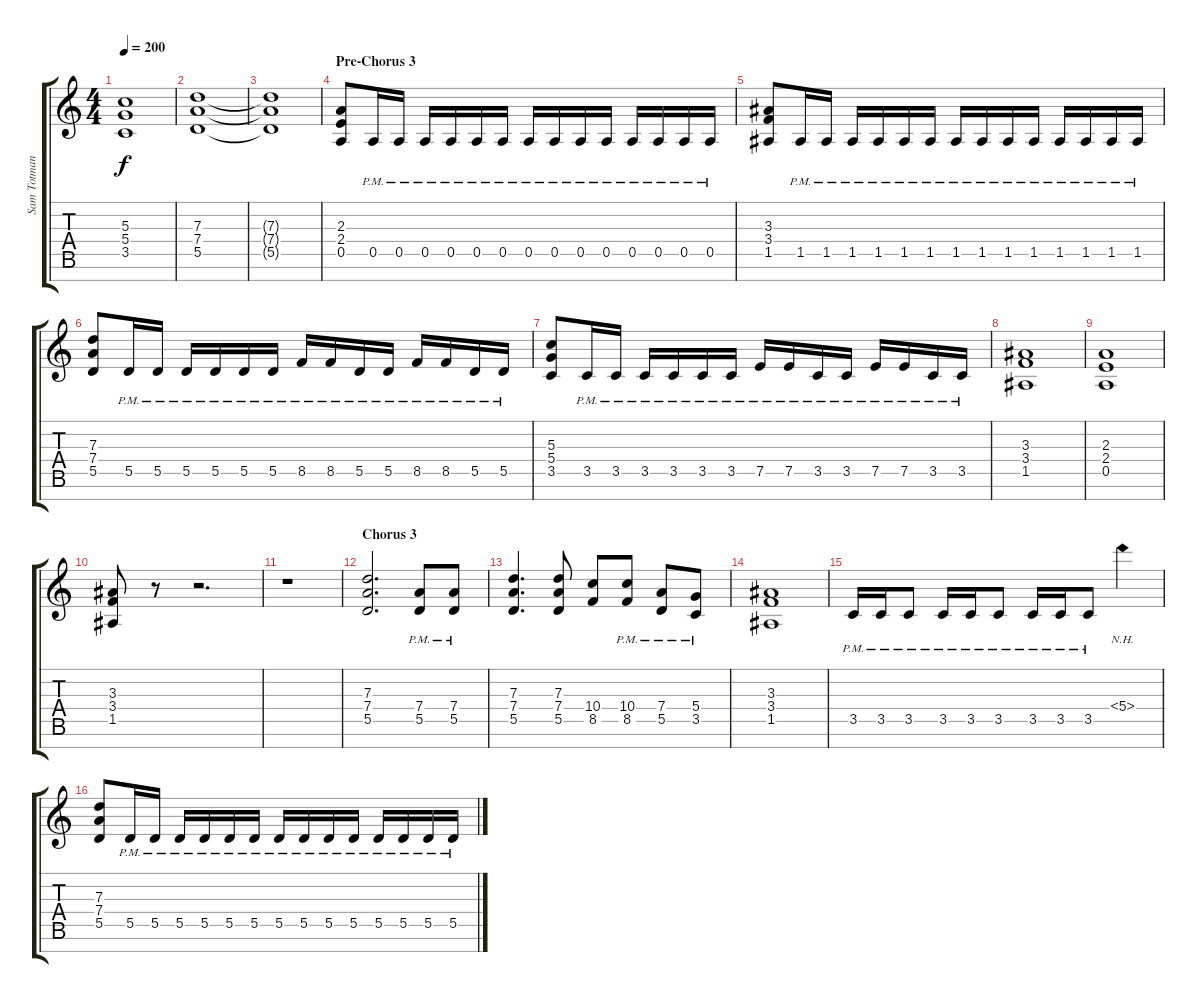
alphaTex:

\track ("Sam Totman | Lead" "Sam Totman") {instrument overdrivenguitar}
\staff {score tabs}
\tuning (E4 B3 G3 D3 A2 E2 B1) {hide}
\ts (4 4)
\tempo 200
\clef g2
\ks c
(5.3{t} 5.4{t} 3.5{t}).1{dy f} |
(7.3 7.4 5.5).1 |
(7.3{t} 7.4{t} 5.5{t}).1 |
\section ("" "Pre-Chorus 3")
(2.3 2.4 0.5).8 0.5{pm}.16 0.5{pm}.16 0.5{pm}.16 0.5{pm}.16 0.5{pm}.16 0.5{pm}.16 0.5{pm}.16 0.5{pm}.16 0.5{pm}.16 0.5{pm}.16 0.5{pm}.16 0.5{pm}.16 0.5{pm}.16 0.5{pm}.16 |
(3.3 3.4 1.5).8 1.5{pm}.16 1.5{pm}.16 1.5{pm}.16 1.5{pm}.16 1.5{pm}.16 1.5{pm}.16 1.5{pm}.16 1.5{pm}.16 1.5{pm}.16 1.5{pm}.16 1.5{pm}.16 1.5{pm}.16 1.5{pm}.16 1.5{pm}.16 |
(7.3 7.4 5.5).8 5.5{pm}.16 5.5{pm}.16 5.5{pm}.16 5.5{pm}.16 5.5{pm}.16 5.5{pm}.16 8.5{pm}.16 8.5{pm}.16 5.5{pm}.16 5.5{pm}.16 8.5{pm}.16 8.5{pm}.16 5.5{pm}.16 5.5{pm}.16 |
(5.3 5.4 3.5).8 3.5{pm}.16 3.5{pm}.16 3.5{pm}.16 3.5{pm}.16 3.5{pm}.16 3.5{pm}.16 7.5{pm}.16 7.5{pm}.16 3.5{pm}.16 3.5{pm}.16 7.5{pm}.16 7.5{pm}.16 3.5{pm}.16 3.5{pm}.16 |
(3.3 3.4 1.5).1 |
(2.3 2.4 0.5).1 |
(3.3 3.4 1.5).8 r.8 r.2{d} |
r.1 |
\section ("" "Chorus 3")
(7.3 7.4 5.5).2{d} (7.4{pm} 5.5{pm}).8 (7.4{pm} 5.5{pm}).8 |
(7.3 7.4 5.5).4{d} (7.3 7.4 5.5).8 (10.4 8.5).8 (10.4{pm} 8.5{pm}).8 (7.4{pm} 5.5{pm}).8 (5.4{pm} 3.5{pm}).8 |
(3.3 3.4 1.5).1 |
3.5{pm}.16 3.5{pm}.16 3.5{pm}.8 3.5{pm}.16 3.5{pm}.16 3.5{pm}.8 3.5{pm}.16 3.5{pm}.16 3.5{pm}.8 5.4{nh}.4 |
(7.3 7.4 5.5).8 5.5{pm}.16 5.5{pm}.16 5.5{pm}.16 5.5{pm}.16 5.5{pm}.16 5.5{pm}.16 5.5{pm}.16 5.5{pm}.16 5.5{pm}.16 5.5{pm}.16 5.5{pm}.16 5.5{pm}.16 5.5{pm}.16 5.5{pm}.16
